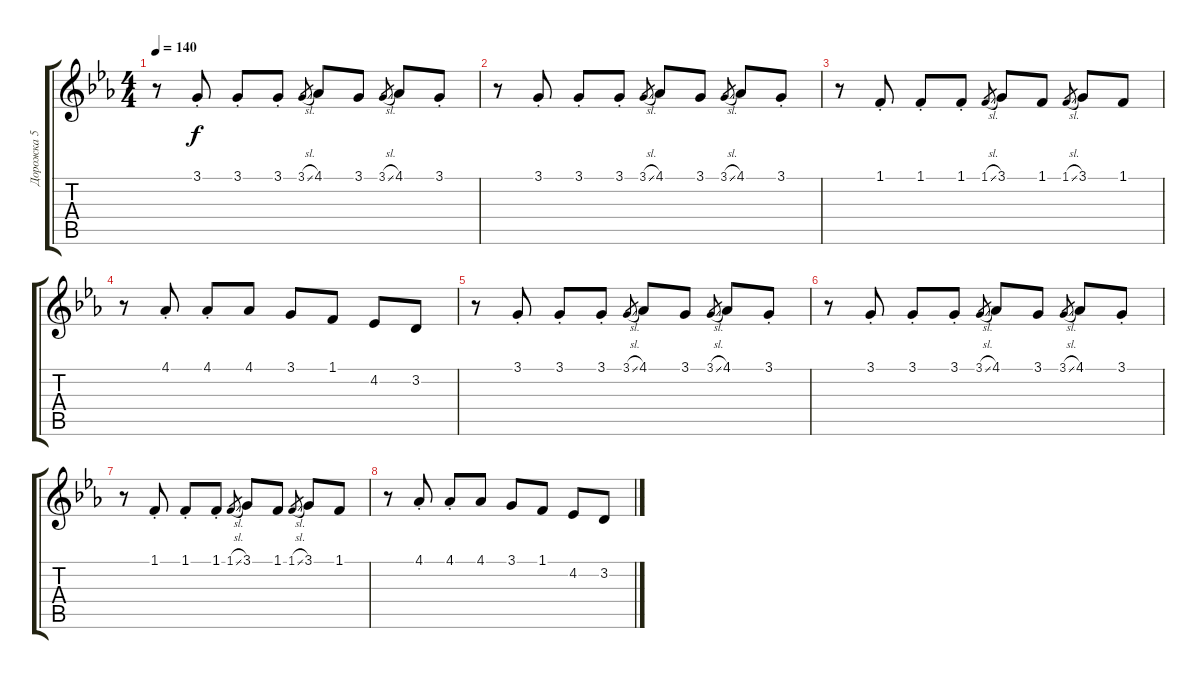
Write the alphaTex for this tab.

\track ("Дорожка 5" "Дорожка 5") {instrument tuba}
\staff {score tabs}
\tuning (E4 B3 G3 D3 A2 E2) {hide}
\ts (4 4)
\tempo 140
\clef g2
\ks cminor
r.8{dy f} 3.1{st}.8 3.1{st}.8 3.1{st}.8 3.1{sl}.8{gr} 4.1.8 3.1.8 3.1{sl}.8{gr} 4.1.8 3.1{st}.8 |
r.8 3.1{st}.8 3.1{st}.8 3.1{st}.8 3.1{sl}.8{gr} 4.1.8 3.1.8 3.1{sl}.8{gr} 4.1.8 3.1{st}.8 |
r.8 1.1{st}.8 1.1{st}.8 1.1{st}.8 1.1{sl}.8{gr} 3.1.8 1.1.8 1.1{sl}.8{gr} 3.1.8 1.1.8 |
r.8 4.1{st}.8 4.1{st}.8 4.1.8 3.1.8 1.1.8 4.2.8 3.2.8 |
r.8 3.1{st}.8 3.1{st}.8 3.1{st}.8 3.1{sl}.8{gr} 4.1.8 3.1.8 3.1{sl}.8{gr} 4.1.8 3.1{st}.8 |
r.8 3.1{st}.8 3.1{st}.8 3.1{st}.8 3.1{sl}.8{gr} 4.1.8 3.1.8 3.1{sl}.8{gr} 4.1.8 3.1{st}.8 |
r.8 1.1{st}.8 1.1{st}.8 1.1{st}.8 1.1{sl}.8{gr} 3.1.8 1.1.8 1.1{sl}.8{gr} 3.1.8 1.1.8 |
r.8 4.1{st}.8 4.1{st}.8 4.1.8 3.1.8 1.1.8 4.2.8 3.2.8
